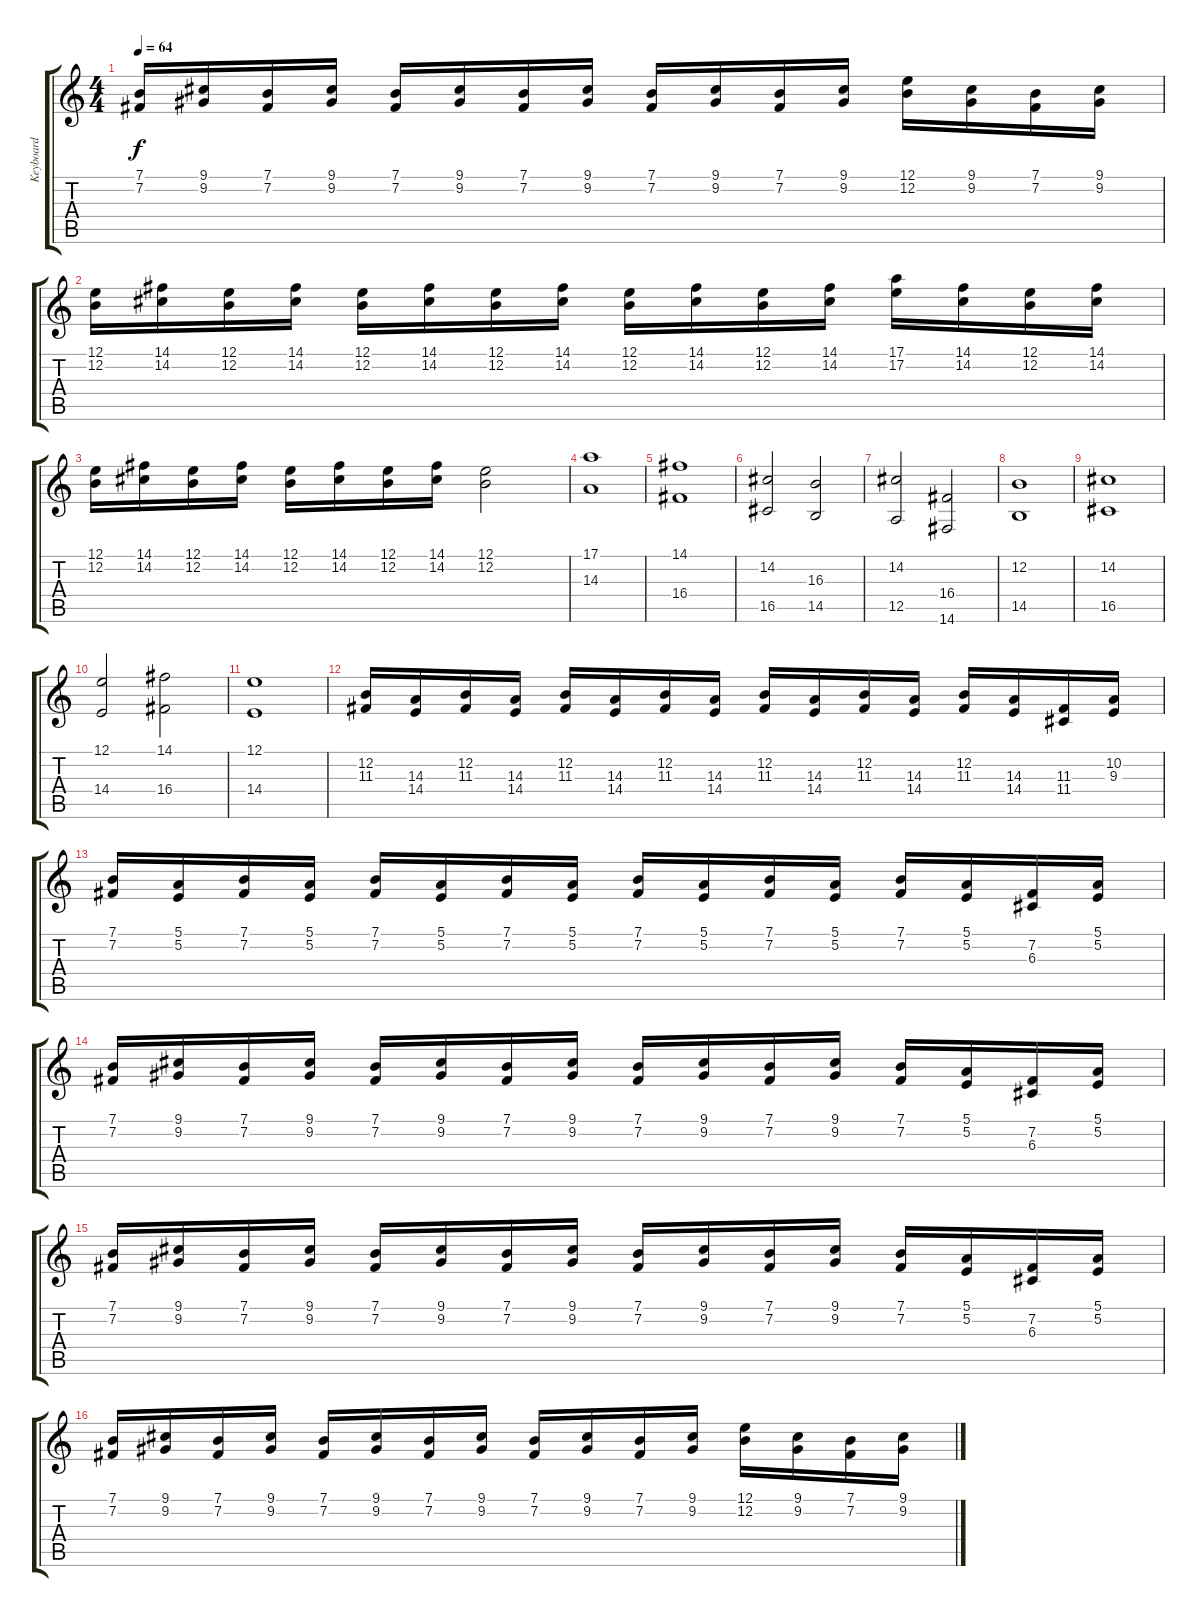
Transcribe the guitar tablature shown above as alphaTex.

\track ("Keyboard" "Keyboard") {instrument pad7halo}
\staff {score tabs}
\tuning (E4 B3 G3 D3 A2 E2) {hide}
\ts (4 4)
\tempo 64
\clef g2
\ks c
(7.1 7.2).16{dy f} (9.1 9.2).16 (7.1 7.2).16 (9.1 9.2).16 (7.1 7.2).16 (9.1 9.2).16 (7.1 7.2).16 (9.1 9.2).16 (7.1 7.2).16 (9.1 9.2).16 (7.1 7.2).16 (9.1 9.2).16 (12.1 12.2).16 (9.1 9.2).16 (7.1 7.2).16 (9.1 9.2).16 |
(12.1 12.2).16 (14.1 14.2).16 (12.1 12.2).16 (14.1 14.2).16 (12.1 12.2).16 (14.1 14.2).16 (12.1 12.2).16 (14.1 14.2).16 (12.1 12.2).16 (14.1 14.2).16 (12.1 12.2).16 (14.1 14.2).16 (17.1 17.2).16 (14.1 14.2).16 (12.1 12.2).16 (14.1 14.2).16 |
(12.1 12.2).16 (14.1 14.2).16 (12.1 12.2).16 (14.1 14.2).16 (12.1 12.2).16 (14.1 14.2).16 (12.1 12.2).16 (14.1 14.2).16 (12.1 12.2).2 |
(17.1 14.3).1 |
(14.1 16.4).1 |
(14.2 16.5).2 (16.3 14.5).2 |
(14.2 12.5).2 (16.4 14.6).2 |
(12.2 14.5).1 |
(14.2 16.5).1 |
(12.1 14.4).2 (14.1 16.4).2 |
(12.1 14.4).1 |
(12.2 11.3).16 (14.3 14.4).16 (12.2 11.3).16 (14.3 14.4).16 (12.2 11.3).16 (14.3 14.4).16 (12.2 11.3).16 (14.3 14.4).16 (12.2 11.3).16 (14.3 14.4).16 (12.2 11.3).16 (14.3 14.4).16 (12.2 11.3).16 (14.3 14.4).16 (11.3 11.4).16 (10.2 9.3).16 |
(7.1 7.2).16 (5.1 5.2).16 (7.1 7.2).16 (5.1 5.2).16 (7.1 7.2).16 (5.1 5.2).16 (7.1 7.2).16 (5.1 5.2).16 (7.1 7.2).16 (5.1 5.2).16 (7.1 7.2).16 (5.1 5.2).16 (7.1 7.2).16 (5.1 5.2).16 (7.2 6.3).16 (5.1 5.2).16 |
(7.1 7.2).16 (9.1 9.2).16 (7.1 7.2).16 (9.1 9.2).16 (7.1 7.2).16 (9.1 9.2).16 (7.1 7.2).16 (9.1 9.2).16 (7.1 7.2).16 (9.1 9.2).16 (7.1 7.2).16 (9.1 9.2).16 (7.1 7.2).16 (5.1 5.2).16 (7.2 6.3).16 (5.1 5.2).16 |
(7.1 7.2).16 (9.1 9.2).16 (7.1 7.2).16 (9.1 9.2).16 (7.1 7.2).16 (9.1 9.2).16 (7.1 7.2).16 (9.1 9.2).16 (7.1 7.2).16 (9.1 9.2).16 (7.1 7.2).16 (9.1 9.2).16 (7.1 7.2).16 (5.1 5.2).16 (7.2 6.3).16 (5.1 5.2).16 |
(7.1 7.2).16 (9.1 9.2).16 (7.1 7.2).16 (9.1 9.2).16 (7.1 7.2).16 (9.1 9.2).16 (7.1 7.2).16 (9.1 9.2).16 (7.1 7.2).16 (9.1 9.2).16 (7.1 7.2).16 (9.1 9.2).16 (12.1 12.2).16 (9.1 9.2).16 (7.1 7.2).16 (9.1 9.2).16
